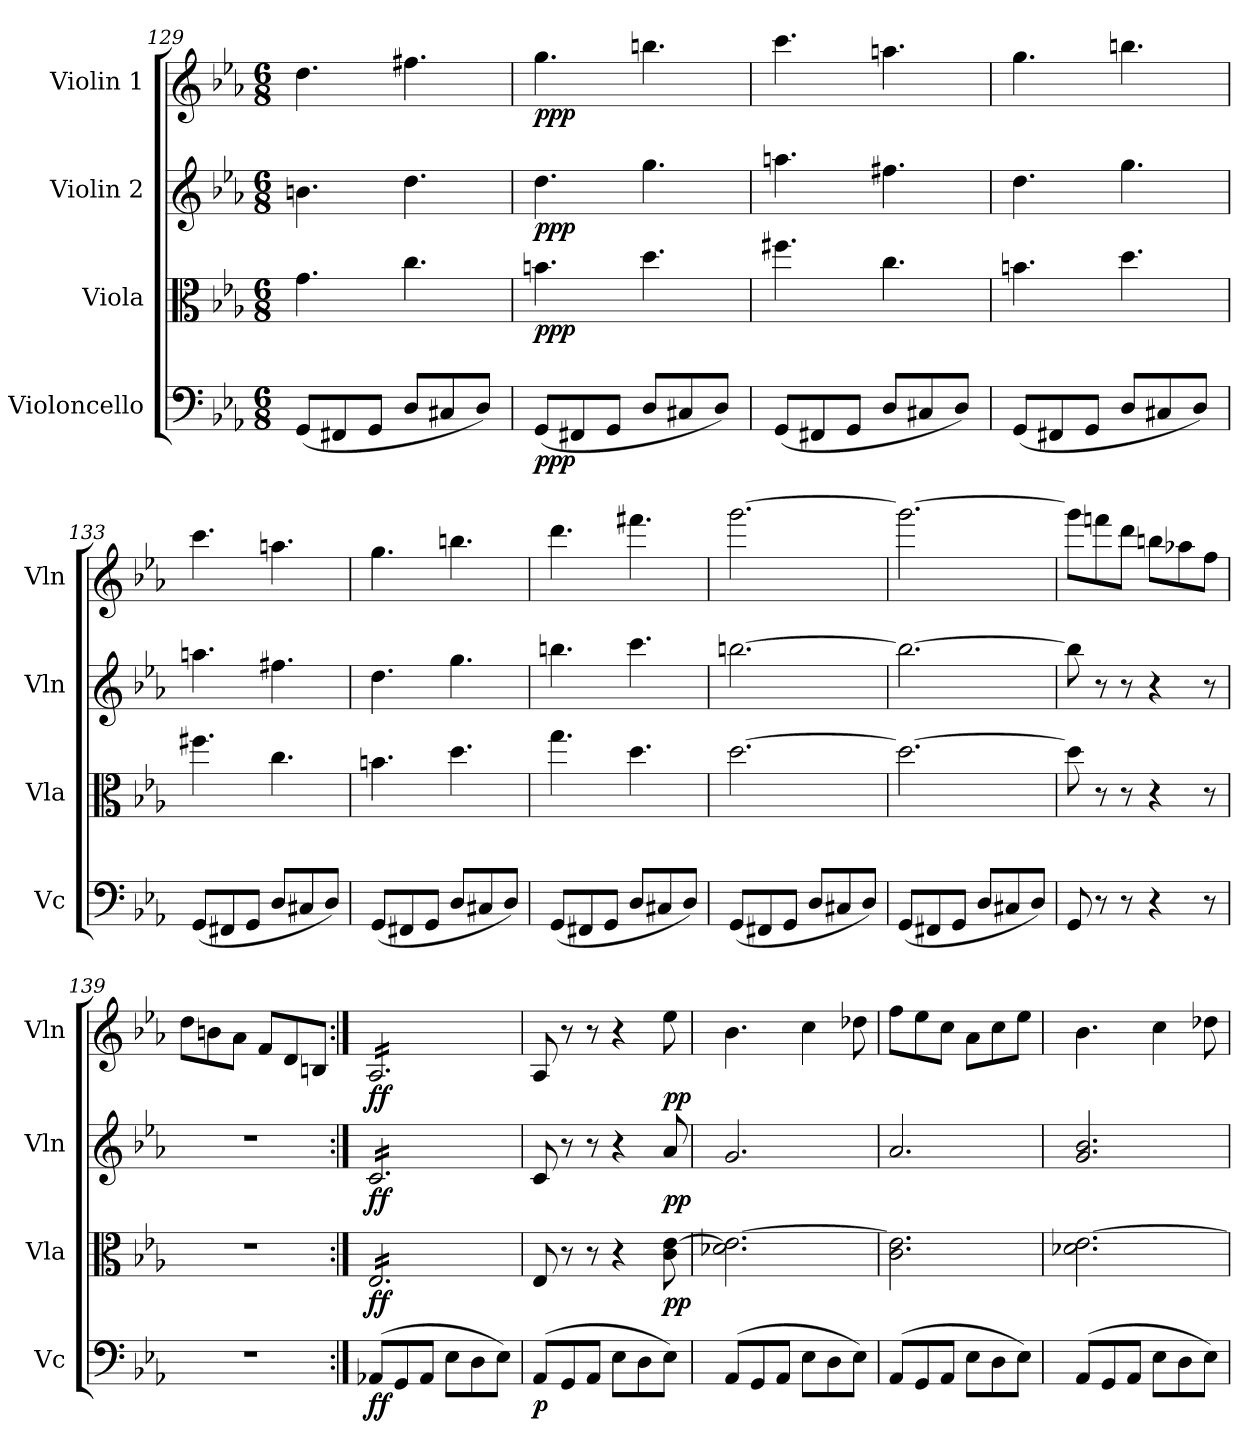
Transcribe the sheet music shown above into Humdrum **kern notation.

**kern	**dynam	**kern	**dynam	**kern	**dynam	**kern	**dynam
*part4	*part4	*part3	*part3	*part2	*part2	*part1	*part1
*staff4	*staff4	*staff3	*staff3	*staff2	*staff2	*staff1	*staff1
*I"Violoncello	*	*I"Viola	*	*I"Violin 2	*	*I"Violin 1	*
*I'Vc	*	*I'Vla	*	*I'Vln	*	*I'Vln	*
*clefF4	*	*clefC3	*	*clefG2	*	*clefG2	*
*k[b-e-a-]	*	*k[b-e-a-]	*	*k[b-e-a-]	*	*k[b-e-a-]	*
*M6/8	*	*M6/8	*	*M6/8	*	*M6/8	*
=129	=129	=129	=129	=129	=129	=129	=129
(8GG/L	.	4.g\	.	4.bn\	.	4.dd\	.
8FF#X/	.	.	.	.	.	.	.
8GG/J	.	.	.	.	.	.	.
8D/L	.	4.cc\	.	4.dd\	.	4.ff#X\	.
8C#X/	.	.	.	.	.	.	.
8D/J)	.	.	.	.	.	.	.
=130	=130	=130	=130	=130	=130	=130	=130
!	!LO:DY:b	!	!LO:DY:b	!	!LO:DY:b	!	!LO:DY:b
(8GG/L	ppp	4.bn\	ppp	4.dd\	ppp	4.gg\	ppp
8FF#X/	.	.	.	.	.	.	.
8GG/J	.	.	.	.	.	.	.
8D/L	.	4.dd\	.	4.gg\	.	4.bbn\	.
8C#X/	.	.	.	.	.	.	.
8D/J)	.	.	.	.	.	.	.
=131	=131	=131	=131	=131	=131	=131	=131
(8GG/L	.	4.ff#X\	.	4.aan\	.	4.ccc\	.
8FF#X/	.	.	.	.	.	.	.
8GG/J	.	.	.	.	.	.	.
8D/L	.	4.cc\	.	4.ff#X\	.	4.aan\	.
8C#X/	.	.	.	.	.	.	.
8D/J)	.	.	.	.	.	.	.
=132	=132	=132	=132	=132	=132	=132	=132
(8GG/L	.	4.bn\	.	4.dd\	.	4.gg\	.
8FF#X/	.	.	.	.	.	.	.
8GG/J	.	.	.	.	.	.	.
8D/L	.	4.dd\	.	4.gg\	.	4.bbn\	.
8C#X/	.	.	.	.	.	.	.
8D/J)	.	.	.	.	.	.	.
=133	=133	=133	=133	=133	=133	=133	=133
(8GG/L	.	4.ff#X\	.	4.aan\	.	4.ccc\	.
8FF#X/	.	.	.	.	.	.	.
8GG/J	.	.	.	.	.	.	.
8D/L	.	4.cc\	.	4.ff#X\	.	4.aan\	.
8C#X/	.	.	.	.	.	.	.
8D/J)	.	.	.	.	.	.	.
!!LO:LB:g=z
=134	=134	=134	=134	=134	=134	=134	=134
(8GG/L	.	4.bn\	.	4.dd\	.	4.gg\	.
8FF#X/	.	.	.	.	.	.	.
8GG/J	.	.	.	.	.	.	.
8D/L	.	4.dd\	.	4.gg\	.	4.bbn\	.
8C#X/	.	.	.	.	.	.	.
8D/J)	.	.	.	.	.	.	.
!!LO:LB:g=z
=135	=135	=135	=135	=135	=135	=135	=135
(8GG/L	.	4.gg\	.	4.bbn\	.	4.ddd\	.
8FF#X/	.	.	.	.	.	.	.
8GG/J	.	.	.	.	.	.	.
8D/L	.	4.dd\	.	4.ccc\	.	4.fff#X\	.
8C#X/	.	.	.	.	.	.	.
8D/J)	.	.	.	.	.	.	.
=136	=136	=136	=136	=136	=136	=136	=136
(8GG/L	.	[2.dd\	.	[2.bbn\	.	[2.ggg\	.
8FF#X/	.	.	.	.	.	.	.
8GG/J	.	.	.	.	.	.	.
8D/L	.	.	.	.	.	.	.
8C#X/	.	.	.	.	.	.	.
8D/J)	.	.	.	.	.	.	.
=137	=137	=137	=137	=137	=137	=137	=137
(8GG/L	.	2.dd\_	.	2.bb\_	.	2.ggg\_	.
8FF#X/	.	.	.	.	.	.	.
8GG/J	.	.	.	.	.	.	.
8D/L	.	.	.	.	.	.	.
8C#X/	.	.	.	.	.	.	.
8D/J)	.	.	.	.	.	.	.
=138	=138	=138	=138	=138	=138	=138	=138
8GG/	.	8dd\]	.	8bb\]	.	8ggg\L]	.
8r	.	8r	.	8r	.	8fffn\	.
8r	.	8r	.	8r	.	8ddd\J	.
4r	.	4r	.	4r	.	8bbn\L	.
.	.	.	.	.	.	8aa-X\	.
8r	.	8r	.	8r	.	8ff\J	.
=139	=139	=139	=139	=139	=139	=139	=139
2.r	.	2.r	.	2.r	.	8dd\L	.
.	.	.	.	.	.	8bn\	.
.	.	.	.	.	.	8a-\J	.
.	.	.	.	.	.	8f/L	.
.	.	.	.	.	.	8d/	.
.	.	.	.	.	.	8Bn/J	.
=140:|!	=140:|!	=140:|!	=140:|!	=140:|!	=140:|!	=140:|!	=140:|!
!	!LO:DY:b	!	!LO:DY:b	!	!LO:DY:b	!	!LO:DY:b
*	*	*tremolo	*	*	*	*	*
*	*	*	*	*tremolo	*	*	*
*	*	*	*	*	*	*tremolo	*
(8AA-X/L	ff	16E-/LL	ff	16c/LL	ff	16A-/LL	ff
.	.	16E-/	.	16c/	.	16A-/	.
8GG/	.	16E-/	.	16c/	.	16A-/	.
.	.	16E-/	.	16c/	.	16A-/	.
8AA-/J	.	16E-/	.	16c/	.	16A-/	.
.	.	16E-/	.	16c/	.	16A-/	.
8E-\L	.	16E-/	.	16c/	.	16A-/	.
.	.	16E-/	.	16c/	.	16A-/	.
8D\	.	16E-/	.	16c/	.	16A-/	.
.	.	16E-/	.	16c/	.	16A-/	.
8E-\J)	.	16E-/	.	16c/	.	16A-/	.
.	.	16E-/JJ	.	16c/JJ	.	16A-/JJ	.
*	*	*	*	*	*	*Xtremolo	*
*	*	*	*	*Xtremolo	*	*	*
*	*	*Xtremolo	*	*	*	*	*
=141	=141	=141	=141	=141	=141	=141	=141
!	!LO:DY:b	!	!	!	!	!	!
(8AA-/L	p	8E-/	.	8c/	.	8A-/	.
8GG/	.	8r	.	8r	.	8r	.
8AA-/J	.	8r	.	8r	.	8r	.
8E-\L	.	4r	.	4r	.	4r	.
8D\	.	.	.	.	.	.	.
!	!	!	!LO:DY:b	!	!LO:DY:b	!	!LO:DY:b
8E-\J)	.	8c\ [8e-\	pp	8a-/	pp	8ee-\	pp
!!LO:LB:g=z
=142	=142	=142	=142	=142	=142	=142	=142
(8AA-/L	.	2.d-X\ 2.e-\_	.	2.g/	.	4.b-\	.
8GG/	.	.	.	.	.	.	.
8AA-/J	.	.	.	.	.	.	.
8E-\L	.	.	.	.	.	4cc\	.
8D\	.	.	.	.	.	.	.
8E-\J)	.	.	.	.	.	8dd-X\	.
!!LO:PB:g=z
=143	=143	=143	=143	=143	=143	=143	=143
(8AA-/L	.	2.c\ 2.e-\]	.	2.a-/	.	8ff\L	.
8GG/	.	.	.	.	.	8ee-\	.
8AA-/J	.	.	.	.	.	8cc\J	.
8E-\L	.	.	.	.	.	8a-\L	.
8D\	.	.	.	.	.	8cc\	.
8E-\J)	.	.	.	.	.	8ee-\J	.
=144	=144	=144	=144	=144	=144	=144	=144
(8AA-/L	.	2.d-X\ [2.e-\	.	2.g/ 2.b-/	.	4.b-\	.
8GG/	.	.	.	.	.	.	.
8AA-/J	.	.	.	.	.	.	.
8E-\L	.	.	.	.	.	4cc\	.
8D\	.	.	.	.	.	.	.
8E-\J)	.	.	.	.	.	8dd-X\	.
=	=	=	=	=	=	=	=
*-	*-	*-	*-	*-	*-	*-	*-
